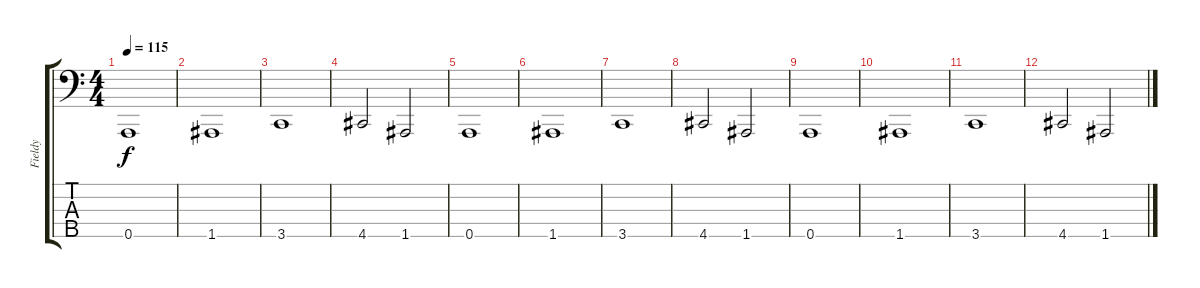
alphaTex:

\track ("Fieldy" "Fieldy") {instrument electricbassfinger}
\staff {score tabs}
\tuning (F2 C2 G1 D1 A0) {hide}
\ts (4 4)
\tempo 115
\clef f4
\ks c
0.5.1{dy f} |
1.5.1 |
3.5.1 |
4.5.2 1.5.2 |
0.5.1 |
1.5.1 |
3.5.1 |
4.5.2 1.5.2 |
0.5.1 |
1.5.1 |
3.5.1 |
4.5.2 1.5.2
